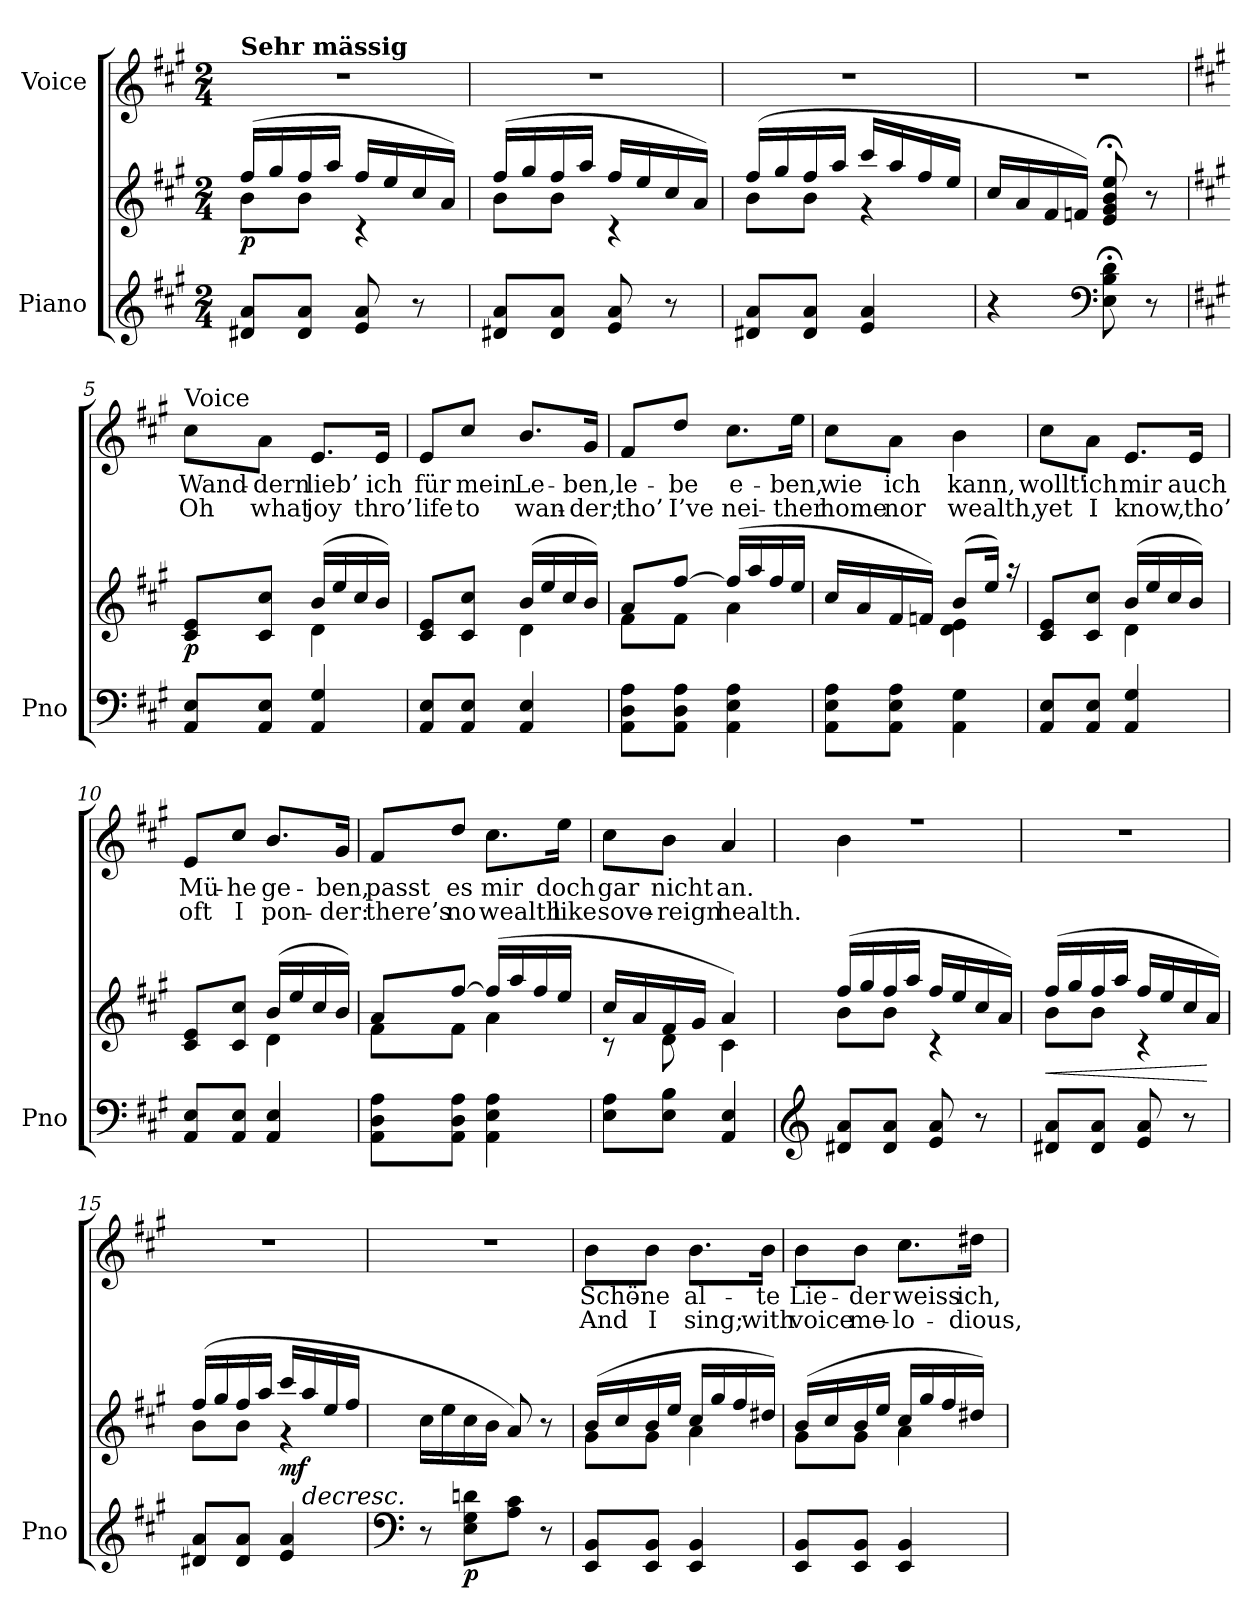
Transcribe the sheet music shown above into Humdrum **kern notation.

**kern	**kern	**dynam	**kern	**text	**text
*part2	*part2	*part2	*part1	*part1	*part1
*staff3	*staff2	*staff2/3	*staff1	*staff1	*staff1
*I"Piano	*	*	*I"Voice	*	*
*I'Pno	*	*	*	*	*
*clefG2	*clefG2	*	*clefG2	*	*
*k[f#c#g#]	*k[f#c#g#]	*	*k[f#c#g#]	*	*
*M2/4	*M2/4	*	*M2/4	*	*
=1	=1	=1	=1	=1	=1
*	*^	*	*	*	*
!	!	!	!	!LO:TX:a:B:t=Sehr mässig	!	!
!	!	!	!LO:DY:b	!	!	!
8d#X/ 8a/L	(16ff#/LL	8b\L	p	2r	.	.
.	16gg#/	.	.	.	.	.
8d#/ 8a/J	16ff#/	8b\J	.	.	.	.
.	16aa/JJ	.	.	.	.	.
8e/ 8a/	16ff#/LL	4r	.	.	.	.
.	16ee/	.	.	.	.	.
8r	16cc#/	.	.	.	.	.
.	16a/JJ)	.	.	.	.	.
=2	=2	=2	=2	=2	=2	=2
8d#X/ 8a/L	(16ff#/LL	8b\L	.	2r	.	.
.	16gg#/	.	.	.	.	.
8d#/ 8a/J	16ff#/	8b\J	.	.	.	.
.	16aa/JJ	.	.	.	.	.
8e/ 8a/	16ff#/LL	4r	.	.	.	.
.	16ee/	.	.	.	.	.
8r	16cc#/	.	.	.	.	.
.	16a/JJ)	.	.	.	.	.
=3	=3	=3	=3	=3	=3	=3
8d#X/ 8a/L	(16ff#/LL	8b\L	.	2r	.	.
.	16gg#/	.	.	.	.	.
8d#/ 8a/J	16ff#/	8b\J	.	.	.	.
.	16aa/JJ	.	.	.	.	.
4e/ 4a/	16ccc#/LL	4r	.	.	.	.
.	16aa/	.	.	.	.	.
.	16ff#/	.	.	.	.	.
.	16ee/JJ	.	.	.	.	.
*	*v	*v	*	*	*	*
=4	=4	=4	=4	=4	=4
4r	16cc#/LL	.	2r	.	.
.	16a/	.	.	.	.
.	16f#/	.	.	.	.
.	16fn/JJ)	.	.	.	.
*clefF4	*	*	*	*	*
8E\;< 8B\;< 8d\;<	8e/;< 8g#/;< 8b/;< 8ee/;<	.	.	.	.
8r	8r	.	.	.	.
!!LO:LB:g=z
=5	=5	=5	=5	=5	=5
*	*	*	*k[f#c#g#]	*	*
*	*^	*	*	*	*
!	!	!	!	!LO:TX:a:t=Voice	!	!
!	!	!	!LO:DY:b	!	!LO:LY:b	!LO:LY:b
8AA/ 8E/L	8c#/ 8e/L	4ryy	p	8cc#\L	Wand-	Oh
!	!	!	!	!	!LO:LY:b	!LO:LY:b
8AA/ 8E/J	8c#/ 8cc#/J	.	.	8a\J	-dern	what
!	!	!	!	!	!LO:LY:b	!LO:LY:b
4AA/ 4G#/	(16b/LL	4d\	.	8.e/L	lieb’	joy
.	16ee/	.	.	.	.	.
.	16cc#/	.	.	.	.	.
!	!	!	!	!	!LO:LY:b	!LO:LY:b
.	16b/JJ)	.	.	16e/Jk	ich	thro’
=6	=6	=6	=6	=6	=6	=6
!	!	!	!	!	!LO:LY:b	!LO:LY:b
8AA/ 8E/L	8c#/ 8e/L	4ryy	.	8e/L	für	life
!	!	!	!	!	!LO:LY:b	!LO:LY:b
8AA/ 8E/J	8c#/ 8cc#/J	.	.	8cc#/J	mein	to
!	!	!	!	!	!LO:LY:b	!LO:LY:b
4AA/ 4E/	(16b/LL	4d\	.	8.b/L	Le-	wan-
.	16ee/	.	.	.	.	.
.	16cc#/	.	.	.	.	.
!	!	!	!	!	!LO:LY:b	!LO:LY:b
.	16b/JJ)	.	.	16g#/Jk	-ben,	-der;
=7	=7	=7	=7	=7	=7	=7
!	!	!	!	!	!LO:LY:b	!LO:LY:b
8AA\ 8D\ 8A\L	8a/L	8f#\L	.	8f#/L	le-	tho’
!	!	!	!	!	!LO:LY:b	!LO:LY:b
8AA\ 8D\ 8A\J	[8ff#/J	8f#\J	.	8dd/J	-be	I’ve
!	!	!	!	!	!LO:LY:b	!LO:LY:b
4AA\ 4E\ 4A\	(16ff#/LL]	4a\	.	8.cc#\L	e-	nei-
.	16aa/	.	.	.	.	.
.	16ff#/	.	.	.	.	.
!	!	!	!	!	!LO:LY:b	!LO:LY:b
.	16ee/JJ	.	.	16ee\Jk	-ben,	-ther
=8	=8	=8	=8	=8	=8	=8
!	!	!	!	!	!LO:LY:b	!LO:LY:b
8AA\ 8E\ 8A\L	16cc#/LL	4ryy	.	8cc#\L	wie	home
.	16a/	.	.	.	.	.
!	!	!	!	!	!LO:LY:b	!LO:LY:b
8AA\ 8E\ 8A\J	16f#/	.	.	8a\J	ich	nor
.	16fn/JJ)	.	.	.	.	.
!	!	!	!	!	!LO:LY:b	!LO:LY:b
4AA\ 4G#\	(8b/L	4d\ 4e\	.	4b\	kann,	wealth,
.	16ee/Jk)	.	.	.	.	.
.	16r	.	.	.	.	.
!!LO:LB:g=z
=9	=9	=9	=9	=9	=9	=9
!	!	!	!	!	!LO:LY:b	!LO:LY:b
8AA/ 8E/L	8c#/ 8e/L	4ryy	.	8cc#\L	wollt'	yet
!	!	!	!	!	!LO:LY:b	!LO:LY:b
8AA/ 8E/J	8c#/ 8cc#/J	.	.	8a\J	ich	I
!	!	!	!	!	!LO:LY:b	!LO:LY:b
4AA/ 4G#/	(16b/LL	4d\	.	8.e/L	mir	know,
.	16ee/	.	.	.	.	.
.	16cc#/	.	.	.	.	.
!	!	!	!	!	!LO:LY:b	!LO:LY:b
.	16b/JJ)	.	.	16e/Jk	auch	tho’
=10	=10	=10	=10	=10	=10	=10
!	!	!	!	!	!LO:LY:b	!LO:LY:b
8AA/ 8E/L	8c#/ 8e/L	4ryy	.	8e/L	Mü-	oft
!	!	!	!	!	!LO:LY:b	!LO:LY:b
8AA/ 8E/J	8c#/ 8cc#/J	.	.	8cc#/J	-he	I
!	!	!	!	!	!LO:LY:b	!LO:LY:b
4AA/ 4E/	(16b/LL	4d\	.	8.b/L	ge-	pon-
.	16ee/	.	.	.	.	.
.	16cc#/	.	.	.	.	.
!	!	!	!	!	!LO:LY:b	!LO:LY:b
.	16b/JJ)	.	.	16g#/Jk	-ben,	-der:
=11	=11	=11	=11	=11	=11	=11
!	!	!	!	!	!LO:LY:b	!LO:LY:b
8AA\ 8D\ 8A\L	8a/L	8f#\L	.	8f#/L	passt	there’s
!	!	!	!	!	!LO:LY:b	!LO:LY:b
8AA\ 8D\ 8A\J	[8ff#/J	8f#\J	.	8dd/J	es	no
!	!	!	!	!	!LO:LY:b	!LO:LY:b
4AA\ 4E\ 4A\	(16ff#/LL]	4a\	.	8.cc#\L	mir	wealth
.	16aa/	.	.	.	.	.
.	16ff#/	.	.	.	.	.
!	!	!	!	!	!LO:LY:b	!LO:LY:b
.	16ee/JJ	.	.	16ee\Jk	doch	like
=12	=12	=12	=12	=12	=12	=12
!	!	!	!	!	!LO:LY:b	!LO:LY:b
8E\ 8A\L	16cc#/LL	8r	.	8cc#\L	gar	sove-
.	16a/	.	.	.	.	.
!	!	!	!	!	!LO:LY:b	!LO:LY:b
8E\ 8B\J	16f#/	8d\	.	8b\J	nicht	-reign
.	16g#/JJ	.	.	.	.	.
!	!	!	!	!	!LO:LY:b	!LO:LY:b
4AA/ 4E/	4a/)	4c#\	.	4a/	an.	health.
!!LO:LB:g=z
=13	=13	=13	=13	=13	=13	=13
*clefG2	*	*	*	*	*	*
*	*	*	*	*^	*	*
8d#X/ 8a/L	(16ff#/LL	8b\L	.	2r	4b	.	.
.	16gg#/	.	.	.	.	.	.
8d#/ 8a/J	16ff#/	8b\J	.	.	.	.	.
.	16aa/JJ	.	.	.	.	.	.
8e/ 8a/	16ff#/LL	4r	.	.	4ryy	.	.
.	16ee/	.	.	.	.	.	.
8r	16cc#/	.	.	.	.	.	.
.	16a/JJ)	.	.	.	.	.	.
*	*	*	*	*v	*v	*	*
=14	=14	=14	=14	=14	=14	=14
!	!	!	!LO:HP:b	!	!	!
8d#X/ 8a/L	(16ff#/LL	8b\L	<	2r	.	.
.	16gg#/	.	.	.	.	.
8d#/ 8a/J	16ff#/	8b\J	.	.	.	.
.	16aa/JJ	.	.	.	.	.
8e/ 8a/	16ff#/LL	4r	.	.	.	.
.	16ee/	.	.	.	.	.
8r	16cc#/	.	.	.	.	.
.	16a/JJ)	.	[	.	.	.
=15	=15	=15	=15	=15	=15	=15
8d#X/ 8a/L	(16ff#/LL	8b\L	.	2r	.	.
.	16gg#/	.	.	.	.	.
8d#/ 8a/J	16ff#/	8b\J	.	.	.	.
.	16aa/JJ	.	.	.	.	.
!	!	!	!LO:DY:b	!	!	!
4e/ 4a/	16ccc#/LL	4r	mf	.	.	.
!	!	!	!LO:HP:b	!	!	!
.	16aa/	.	>	.	.	.
.	16ee/	.	.	.	.	.
.	16ff#/JJ	.	.	.	.	.
*	*v	*v	*	*	*	*
=16	=16	=16	=16	=16	=16
*clefF4	*	*	*	*	*
8r	16cc#\LL	.	2r	.	.
.	16ee\	.	.	.	.
!	!	!LO:DY:b=2	!	!	!
8E\ 8G#\ 8dn\L	16cc#\	p	.	.	.
.	16b\JJ	]	.	.	.
8A\ 8c#\J	8a/)	.	.	.	.
8r	8r	.	.	.	.
!!LO:PB:g=z
=17	=17	=17	=17	=17	=17
*	*^	*	*	*	*
!	!	!	!LO:DY:b	!	!LO:LY:b	!LO:LY:b
!	!	!	!LO:DY:n=1:b	!	!	!
8EE/ 8BB/L	(16b/LL	8g#\L	p other-dynamics	8b\L	Schö-	And
.	16cc#/	.	.	.	.	.
!	!	!	!	!	!LO:LY:b	!LO:LY:b
8EE/ 8BB/J	16b/	8g#\J	.	8b\J	-ne	I
.	16ee/JJ	.	.	.	.	.
!	!	!	!	!	!LO:LY:b	!LO:LY:b
4EE/ 4BB/	16cc#/LL	4a\	.	8.b\L	al-	sing;
.	16gg#/	.	.	.	.	.
.	16ff#/	.	.	.	.	.
!	!	!	!	!	!LO:LY:b	!LO:LY:b
.	16dd#X/JJ)	.	.	16b\Jk	-te	with
=18	=18	=18	=18	=18	=18	=18
!	!	!	!	!	!LO:LY:b	!LO:LY:b
8EE/ 8BB/L	(16b/LL	8g#\L	.	8b\L	Lie-	voice
.	16cc#/	.	.	.	.	.
!	!	!	!	!	!LO:LY:b	!LO:LY:b
8EE/ 8BB/J	16b/	8g#\J	.	8b\J	-der	me-
.	16ee/JJ	.	.	.	.	.
!	!	!	!	!	!LO:LY:b	!LO:LY:b
4EE/ 4BB/	16cc#/LL	4a\	.	8.cc#\L	weiss	-lo-
.	16gg#/	.	.	.	.	.
.	16ff#/	.	.	.	.	.
!	!	!	!	!	!LO:LY:b	!LO:LY:b
.	16dd#X/JJ)	.	.	16dd#X\Jk	ich,	-dious,
*	*v	*v	*	*	*	*
=	=	=	=	=	=
*-	*-	*-	*-	*-	*-
